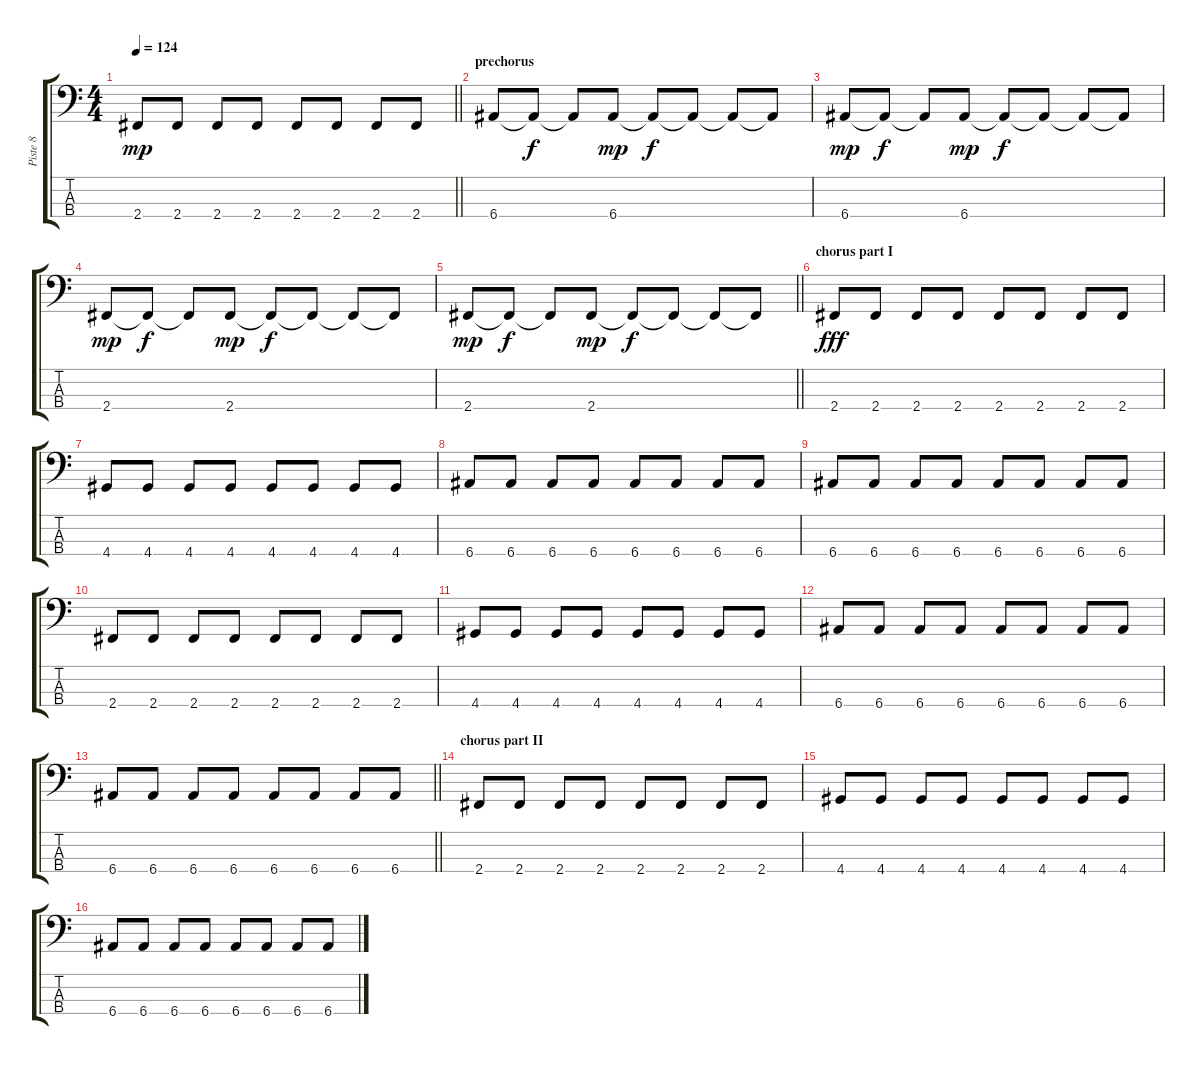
\track ("Piste 8" "Piste 8") {instrument synthbass1}
\staff {score tabs}
\tuning (G2 D2 A1 E1) {hide}
\ts (4 4)
\tempo 124
\clef f4
\barLineRight lightlight
\ks c
2.4.8{dy mp} 2.4.8 2.4.8 2.4.8 2.4.8 2.4.8 2.4.8 2.4.8 |
\section ("" "prechorus")
6.4.8 6.4{t}.8{dy f} 6.4{t}.8 6.4.8{dy mp} 6.4{t}.8{dy f} 6.4{t}.8 6.4{t}.8 6.4{t}.8 |
6.4.8{dy mp} 6.4{t}.8{dy f} 6.4{t}.8 6.4.8{dy mp} 6.4{t}.8{dy f} 6.4{t}.8 6.4{t}.8 6.4{t}.8 |
2.4.8{dy mp} 2.4{t}.8{dy f} 2.4{t}.8 2.4.8{dy mp} 2.4{t}.8{dy f} 2.4{t}.8 2.4{t}.8 2.4{t}.8 |
\barLineRight lightlight
2.4.8{dy mp} 2.4{t}.8{dy f} 2.4{t}.8 2.4.8{dy mp} 2.4{t}.8{dy f} 2.4{t}.8 2.4{t}.8 2.4{t}.8 |
\section ("" "chorus part I")
2.4.8{dy fff volume 14 instrument synthbass1} 2.4.8 2.4.8 2.4.8 2.4.8 2.4.8 2.4.8 2.4.8 |
4.4.8 4.4.8 4.4.8 4.4.8 4.4.8 4.4.8 4.4.8 4.4.8 |
6.4.8 6.4.8 6.4.8 6.4.8 6.4.8 6.4.8 6.4.8 6.4.8 |
6.4.8 6.4.8 6.4.8 6.4.8 6.4.8 6.4.8 6.4.8 6.4.8 |
2.4.8 2.4.8 2.4.8 2.4.8 2.4.8 2.4.8 2.4.8 2.4.8 |
4.4.8 4.4.8 4.4.8 4.4.8 4.4.8 4.4.8 4.4.8 4.4.8 |
6.4.8 6.4.8 6.4.8 6.4.8 6.4.8 6.4.8 6.4.8 6.4.8 |
\barLineRight lightlight
6.4.8 6.4.8 6.4.8 6.4.8 6.4.8 6.4.8 6.4.8 6.4.8 |
\section ("" "chorus part II")
2.4.8 2.4.8 2.4.8 2.4.8 2.4.8 2.4.8 2.4.8 2.4.8 |
4.4.8 4.4.8 4.4.8 4.4.8 4.4.8 4.4.8 4.4.8 4.4.8 |
6.4.8 6.4.8 6.4.8 6.4.8 6.4.8 6.4.8 6.4.8 6.4.8
